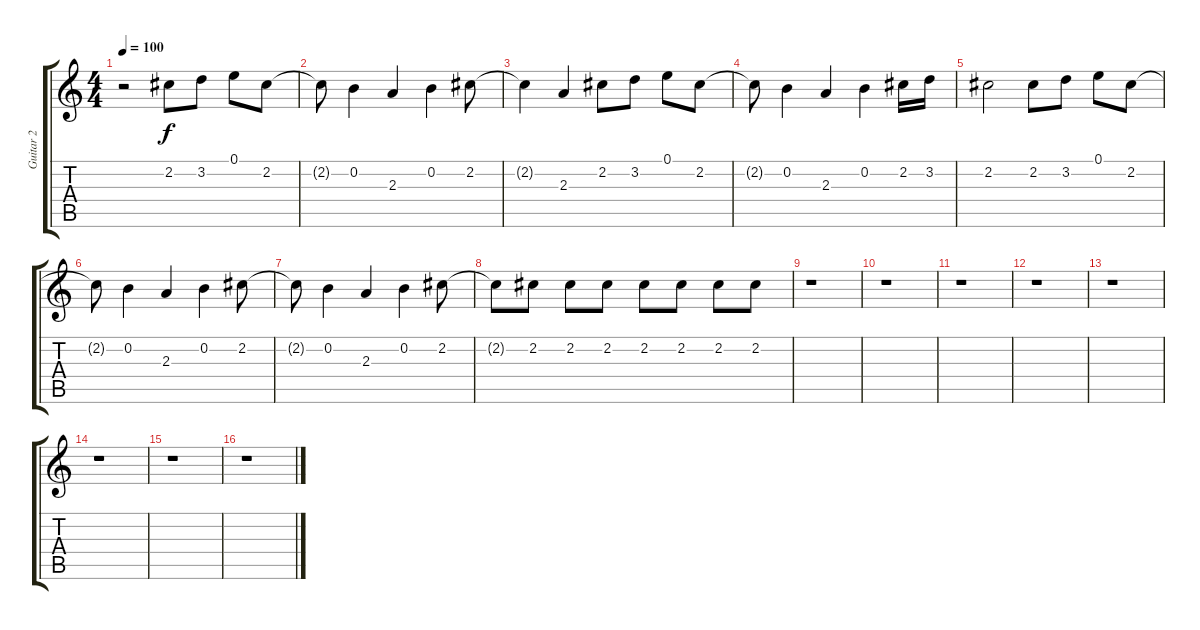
\track ("Guitar 2" "Guitar 2") {instrument distortionguitar}
\staff {score tabs}
\tuning (E4 B3 G3 D3 A2 E2) {hide}
\ts (4 4)
\tempo 100
\clef g2
\ks c
r.2{dy f instrument distortionguitar} 2.2.8 3.2.8 0.1.8 2.2.8 |
2.2{t}.8 0.2.4 2.3.4 0.2.4 2.2.8 |
2.2{t}.4 2.3.4 2.2.8 3.2.8 0.1.8 2.2.8 |
2.2{t}.8 0.2.4 2.3.4 0.2.4 2.2.16 3.2.16 |
2.2.2 2.2.8 3.2.8 0.1.8 2.2.8 |
2.2{t}.8 0.2.4 2.3.4 0.2.4 2.2.8 |
2.2{t}.8 0.2.4 2.3.4 0.2.4 2.2.8 |
2.2{t}.8 2.2.8 2.2.8 2.2.8 2.2.8 2.2.8 2.2.8 2.2.8 |
r.1 |
r.1 |
r.1 |
r.1 |
r.1 |
r.1 |
r.1 |
r.1
